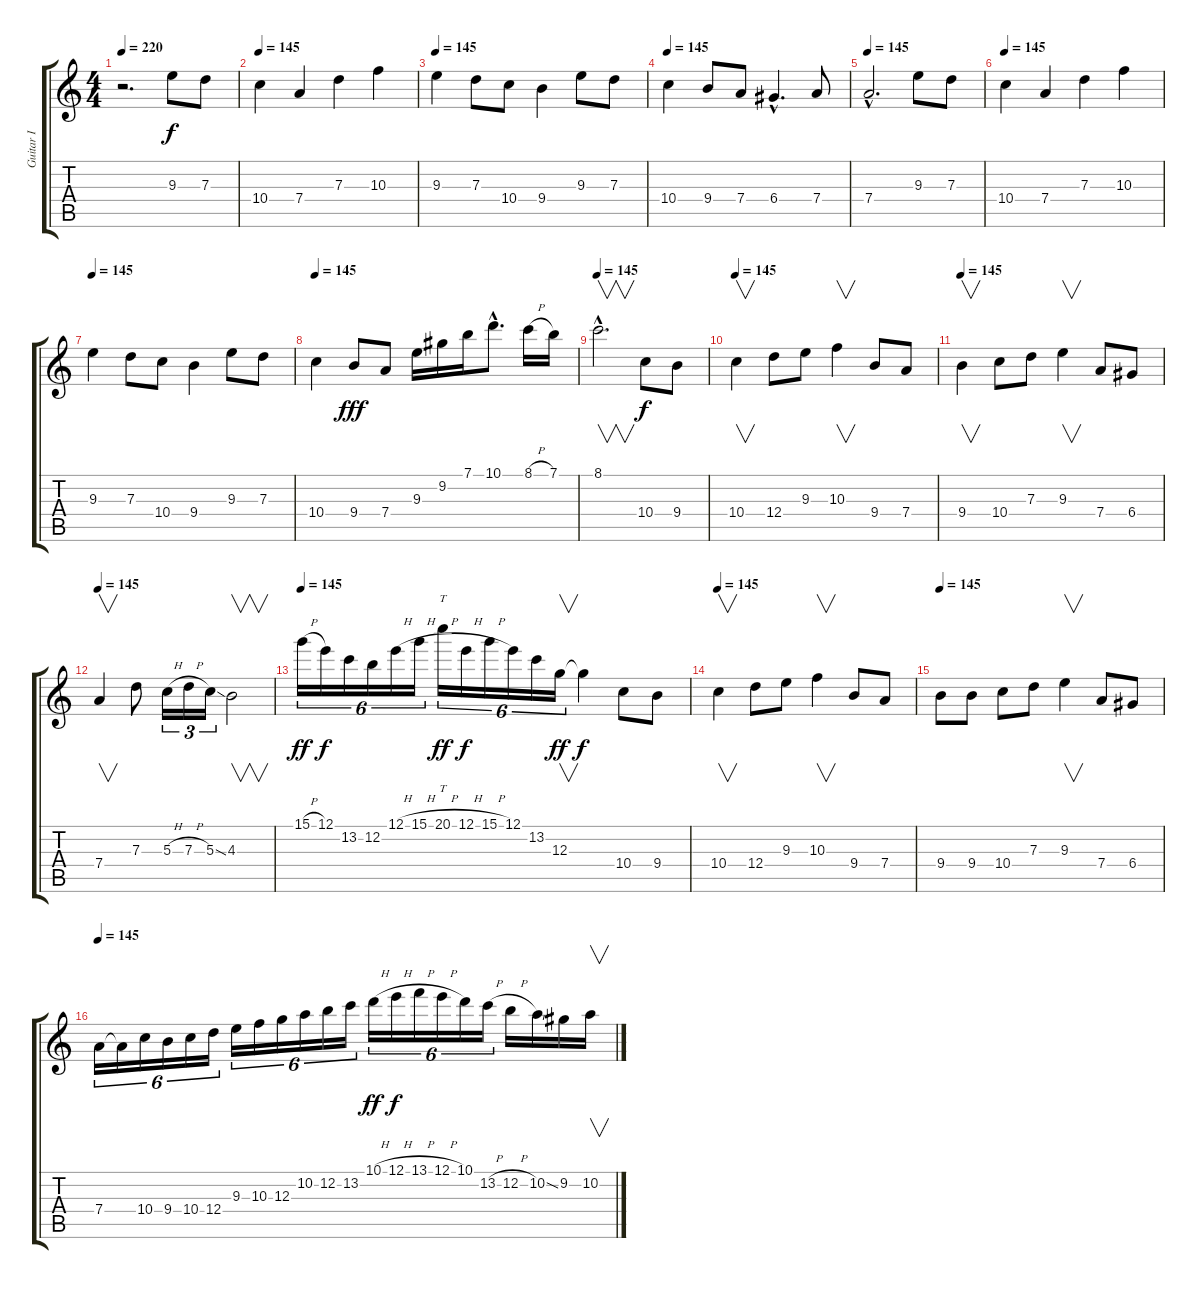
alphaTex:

\track ("Guitar I" "Guitar I") {instrument overdrivenguitar}
\staff {score tabs}
\tuning (E4 B3 G3 D3 A2 E2) {hide}
\ts (4 4)
\tempo 220
\tempo 145
\tempo 220
\clef g2
\ks c
r.2{d dy f instrument acousticguitarnylon} 9.3.8{volume 12} 7.3.8 |
\tempo 145
10.4.4{instrument acousticguitarnylon} 7.4.4 7.3.4 10.3.4 |
\tempo 145
9.3.4{instrument acousticguitarnylon} 7.3.8 10.4.8 9.4.4 9.3.8 7.3.8 |
\tempo 145
10.4.4{instrument acousticguitarnylon} 9.4.8 7.4.8 6.4{hac}.4{d} 7.4.8 |
\tempo 145
7.4{hac}.2{d instrument acousticguitarnylon} 9.3.8 7.3.8 |
\tempo 145
10.4.4{instrument acousticguitarnylon} 7.4.4 7.3.4 10.3.4 |
\tempo 145
9.3.4{instrument acousticguitarnylon} 7.3.8 10.4.8 9.4.4 9.3.8 7.3.8 |
\tempo 145
10.4.4{instrument acousticguitarnylon} 9.4.8{dy fff} 7.4.8 9.3.16 9.2.16 7.1.16 10.1{hac}.8{d} 8.1{h}.16 7.1.16 |
\tempo 145
8.1{hac}.2{v d} 10.4.8{dy f volume 16 instrument overdrivenguitar} 9.4.8 |
\tempo 145
10.4.4{v} 12.4.8 9.3.8 10.3.4{v} 9.4.8 7.4.8 |
\tempo 145
9.4.4{v} 10.4.8 7.3.8 9.3.4{v} 7.4.8 6.4.8 |
\tempo 145
7.4.4{v} 7.3.8 5.3{h}.16{tu (3 2)} 7.3{h}.16{tu (3 2)} 5.3{ss}.16{tu (3 2)} 4.3.2{v} |
\tempo 145
15.1{h}.16{tu (6 4) dy ff} 12.1.16{tu (6 4) dy f} 13.2.16{tu (6 4)} 12.2.16{tu (6 4)} 12.1{h}.16{tu (6 4)} 15.1{h}.16{tu (6 4)} 20.1{h}.16{tt tu (6 4) dy ff} 12.1{h}.16{tu (6 4) dy f} 15.1{h}.16{tu (6 4)} 12.1.16{tu (6 4)} 13.2.16{tu (6 4)} 12.3.16{v tu (6 4) dy ff} 12.3{t}.4{dy f} 10.4.8 9.4.8 |
\tempo 145
10.4.4{v} 12.4.8 9.3.8 10.3.4{v} 9.4.8 7.4.8 |
\tempo 145
9.4.8 9.4.8 10.4.8 7.3.8 9.3.4{v} 7.4.8 6.4.8 |
\tempo 145
7.4.16{tu (6 4)} 7.4{t}.16{tu (6 4)} 10.4.16{tu (6 4)} 9.4.16{tu (6 4)} 10.4.16{tu (6 4)} 12.4.16{tu (6 4)} 9.3.16{tu (6 4)} 10.3.16{tu (6 4)} 12.3.16{tu (6 4)} 10.2.16{tu (6 4)} 12.2.16{tu (6 4)} 13.2.16{tu (6 4)} 10.1{h}.16{tu (6 4) dy ff} 12.1{h}.16{tu (6 4) dy f} 13.1{h}.16{tu (6 4)} 12.1{h}.16{tu (6 4)} 10.1.16{tu (6 4)} 13.2{h}.16{tu (6 4)} 12.2{h}.16 10.2{ss}.16 9.2.16 10.2.16{v}
